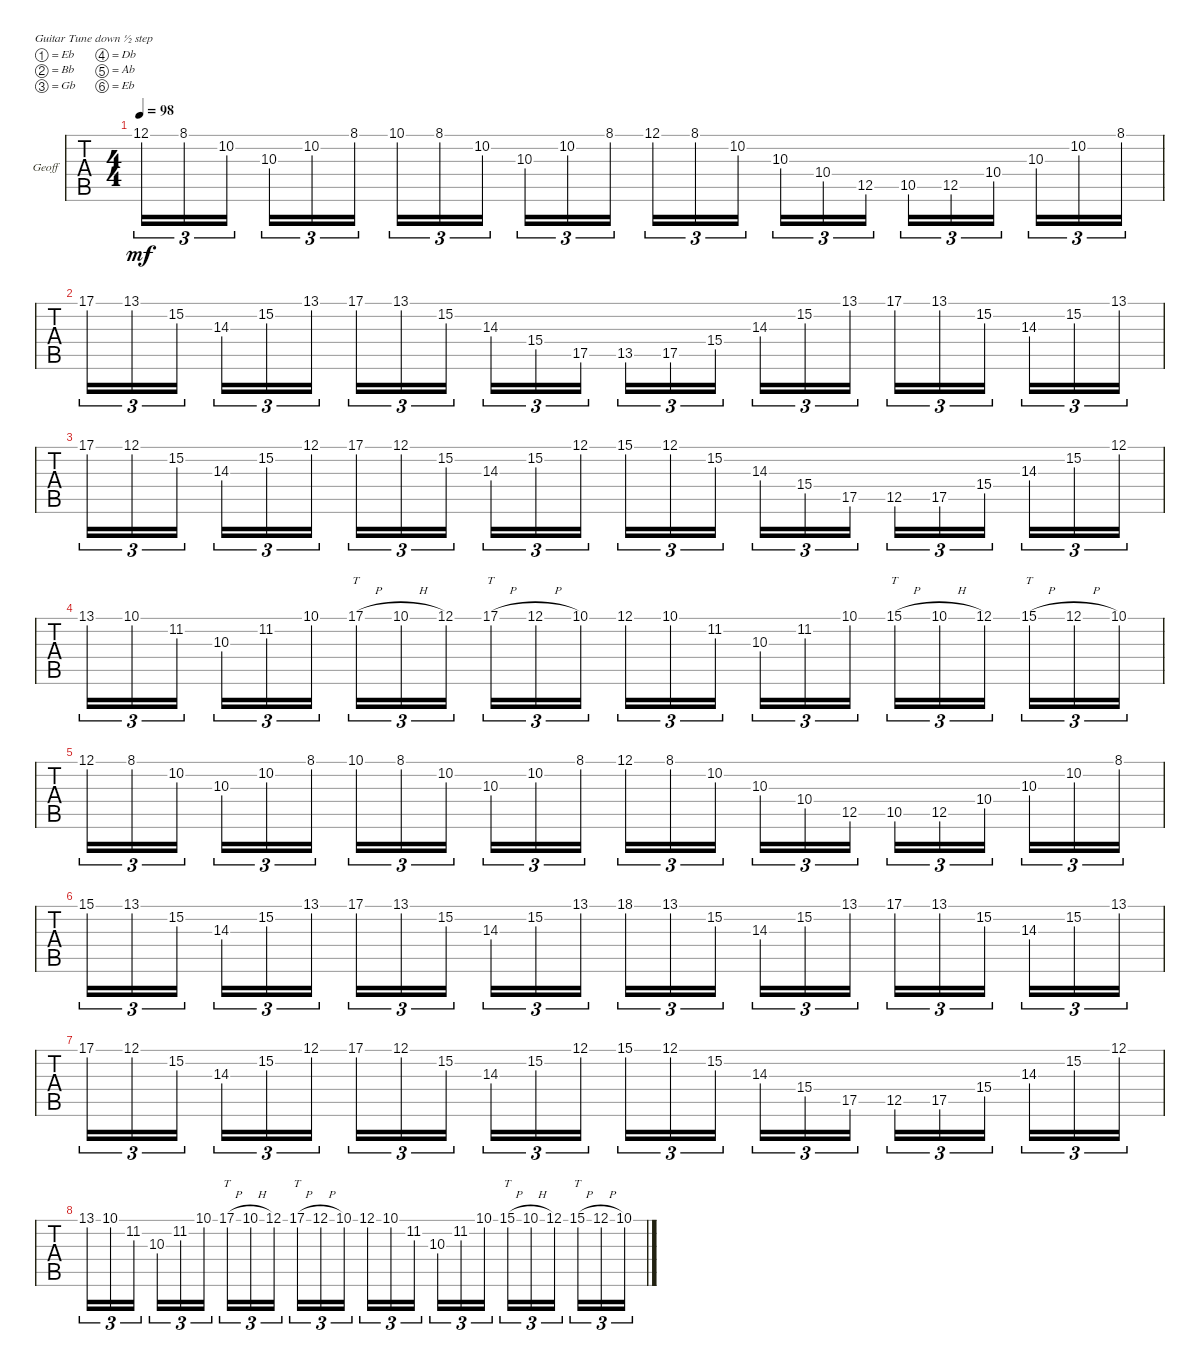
\defaultSystemsLayout 4
\bracketExtendMode groupsimilarinstruments
\multiBarRest
\firstSystemTrackNameOrientation horizontal
\otherSystemsTrackNameOrientation horizontal
\track ("Geoff" "Geoff") {instrument acousticguitarsteel}
\staff {tabs}
\tuning (Eb4 Bb3 Gb3 Db3 Ab2 Eb2)
\ts (4 4)
\tempo 98
\clef g2
\ks c
12.1.16{tu (3 2) dy mf} 8.1.16{tu (3 2)} 10.2.16{tu (3 2)} 10.3.16{tu (3 2)} 10.2.16{tu (3 2)} 8.1.16{tu (3 2)} 10.1.16{tu (3 2)} 8.1.16{tu (3 2)} 10.2.16{tu (3 2)} 10.3.16{tu (3 2)} 10.2.16{tu (3 2)} 8.1.16{tu (3 2)} 12.1.16{tu (3 2)} 8.1.16{tu (3 2)} 10.2.16{tu (3 2)} 10.3.16{tu (3 2)} 10.4.16{tu (3 2)} 12.5.16{tu (3 2)} 10.5.16{tu (3 2)} 12.5.16{tu (3 2)} 10.4.16{tu (3 2)} 10.3.16{tu (3 2)} 10.2.16{tu (3 2)} 8.1.16{tu (3 2)} |
17.1.16{tu (3 2)} 13.1.16{tu (3 2)} 15.2.16{tu (3 2)} 14.3.16{tu (3 2)} 15.2.16{tu (3 2)} 13.1.16{tu (3 2)} 17.1.16{tu (3 2)} 13.1.16{tu (3 2)} 15.2.16{tu (3 2)} 14.3.16{tu (3 2)} 15.4.16{tu (3 2)} 17.5.16{tu (3 2)} 13.5.16{tu (3 2)} 17.5.16{tu (3 2)} 15.4.16{tu (3 2)} 14.3.16{tu (3 2)} 15.2.16{tu (3 2)} 13.1.16{tu (3 2)} 17.1.16{tu (3 2)} 13.1.16{tu (3 2)} 15.2.16{tu (3 2)} 14.3.16{tu (3 2)} 15.2.16{tu (3 2)} 13.1.16{tu (3 2)} |
17.1.16{tu (3 2)} 12.1.16{tu (3 2)} 15.2.16{tu (3 2)} 14.3.16{tu (3 2)} 15.2.16{tu (3 2)} 12.1.16{tu (3 2)} 17.1.16{tu (3 2)} 12.1.16{tu (3 2)} 15.2.16{tu (3 2)} 14.3.16{tu (3 2)} 15.2.16{tu (3 2)} 12.1.16{tu (3 2)} 15.1.16{tu (3 2)} 12.1.16{tu (3 2)} 15.2.16{tu (3 2)} 14.3.16{tu (3 2)} 15.4.16{tu (3 2)} 17.5.16{tu (3 2)} 12.5.16{tu (3 2)} 17.5.16{tu (3 2)} 15.4.16{tu (3 2)} 14.3.16{tu (3 2)} 15.2.16{tu (3 2)} 12.1.16{tu (3 2)} |
13.1.16{tu (3 2)} 10.1.16{tu (3 2)} 11.2.16{tu (3 2)} 10.3.16{tu (3 2)} 11.2.16{tu (3 2)} 10.1.16{tu (3 2)} 17.1{h}.16{tt tu (3 2)} 10.1{h}.16{tu (3 2)} 12.1.16{tu (3 2)} 17.1{h}.16{tt tu (3 2)} 12.1{h}.16{tu (3 2)} 10.1.16{tu (3 2)} 12.1.16{tu (3 2)} 10.1.16{tu (3 2)} 11.2.16{tu (3 2)} 10.3.16{tu (3 2)} 11.2.16{tu (3 2)} 10.1.16{tu (3 2)} 15.1{h}.16{tt tu (3 2)} 10.1{h}.16{tu (3 2)} 12.1.16{tu (3 2)} 15.1{h}.16{tt tu (3 2)} 12.1{h}.16{tu (3 2)} 10.1.16{tu (3 2)} |
12.1.16{tu (3 2)} 8.1.16{tu (3 2)} 10.2.16{tu (3 2)} 10.3.16{tu (3 2)} 10.2.16{tu (3 2)} 8.1.16{tu (3 2)} 10.1.16{tu (3 2)} 8.1.16{tu (3 2)} 10.2.16{tu (3 2)} 10.3.16{tu (3 2)} 10.2.16{tu (3 2)} 8.1.16{tu (3 2)} 12.1.16{tu (3 2)} 8.1.16{tu (3 2)} 10.2.16{tu (3 2)} 10.3.16{tu (3 2)} 10.4.16{tu (3 2)} 12.5.16{tu (3 2)} 10.5.16{tu (3 2)} 12.5.16{tu (3 2)} 10.4.16{tu (3 2)} 10.3.16{tu (3 2)} 10.2.16{tu (3 2)} 8.1.16{tu (3 2)} |
15.1.16{tu (3 2)} 13.1.16{tu (3 2)} 15.2.16{tu (3 2)} 14.3.16{tu (3 2)} 15.2.16{tu (3 2)} 13.1.16{tu (3 2)} 17.1.16{tu (3 2)} 13.1.16{tu (3 2)} 15.2.16{tu (3 2)} 14.3.16{tu (3 2)} 15.2.16{tu (3 2)} 13.1.16{tu (3 2)} 18.1.16{tu (3 2)} 13.1.16{tu (3 2)} 15.2.16{tu (3 2)} 14.3.16{tu (3 2)} 15.2.16{tu (3 2)} 13.1.16{tu (3 2)} 17.1.16{tu (3 2)} 13.1.16{tu (3 2)} 15.2.16{tu (3 2)} 14.3.16{tu (3 2)} 15.2.16{tu (3 2)} 13.1.16{tu (3 2)} |
17.1.16{tu (3 2)} 12.1.16{tu (3 2)} 15.2.16{tu (3 2)} 14.3.16{tu (3 2)} 15.2.16{tu (3 2)} 12.1.16{tu (3 2)} 17.1.16{tu (3 2)} 12.1.16{tu (3 2)} 15.2.16{tu (3 2)} 14.3.16{tu (3 2)} 15.2.16{tu (3 2)} 12.1.16{tu (3 2)} 15.1.16{tu (3 2)} 12.1.16{tu (3 2)} 15.2.16{tu (3 2)} 14.3.16{tu (3 2)} 15.4.16{tu (3 2)} 17.5.16{tu (3 2)} 12.5.16{tu (3 2)} 17.5.16{tu (3 2)} 15.4.16{tu (3 2)} 14.3.16{tu (3 2)} 15.2.16{tu (3 2)} 12.1.16{tu (3 2)} |
13.1.16{tu (3 2)} 10.1.16{tu (3 2)} 11.2.16{tu (3 2)} 10.3.16{tu (3 2)} 11.2.16{tu (3 2)} 10.1.16{tu (3 2)} 17.1{h}.16{tt tu (3 2)} 10.1{h}.16{tu (3 2)} 12.1.16{tu (3 2)} 17.1{h}.16{tt tu (3 2)} 12.1{h}.16{tu (3 2)} 10.1.16{tu (3 2)} 12.1.16{tu (3 2)} 10.1.16{tu (3 2)} 11.2.16{tu (3 2)} 10.3.16{tu (3 2)} 11.2.16{tu (3 2)} 10.1.16{tu (3 2)} 15.1{h}.16{tt tu (3 2)} 10.1{h}.16{tu (3 2)} 12.1.16{tu (3 2)} 15.1{h}.16{tt tu (3 2)} 12.1{h}.16{tu (3 2)} 10.1.16{tu (3 2)}
